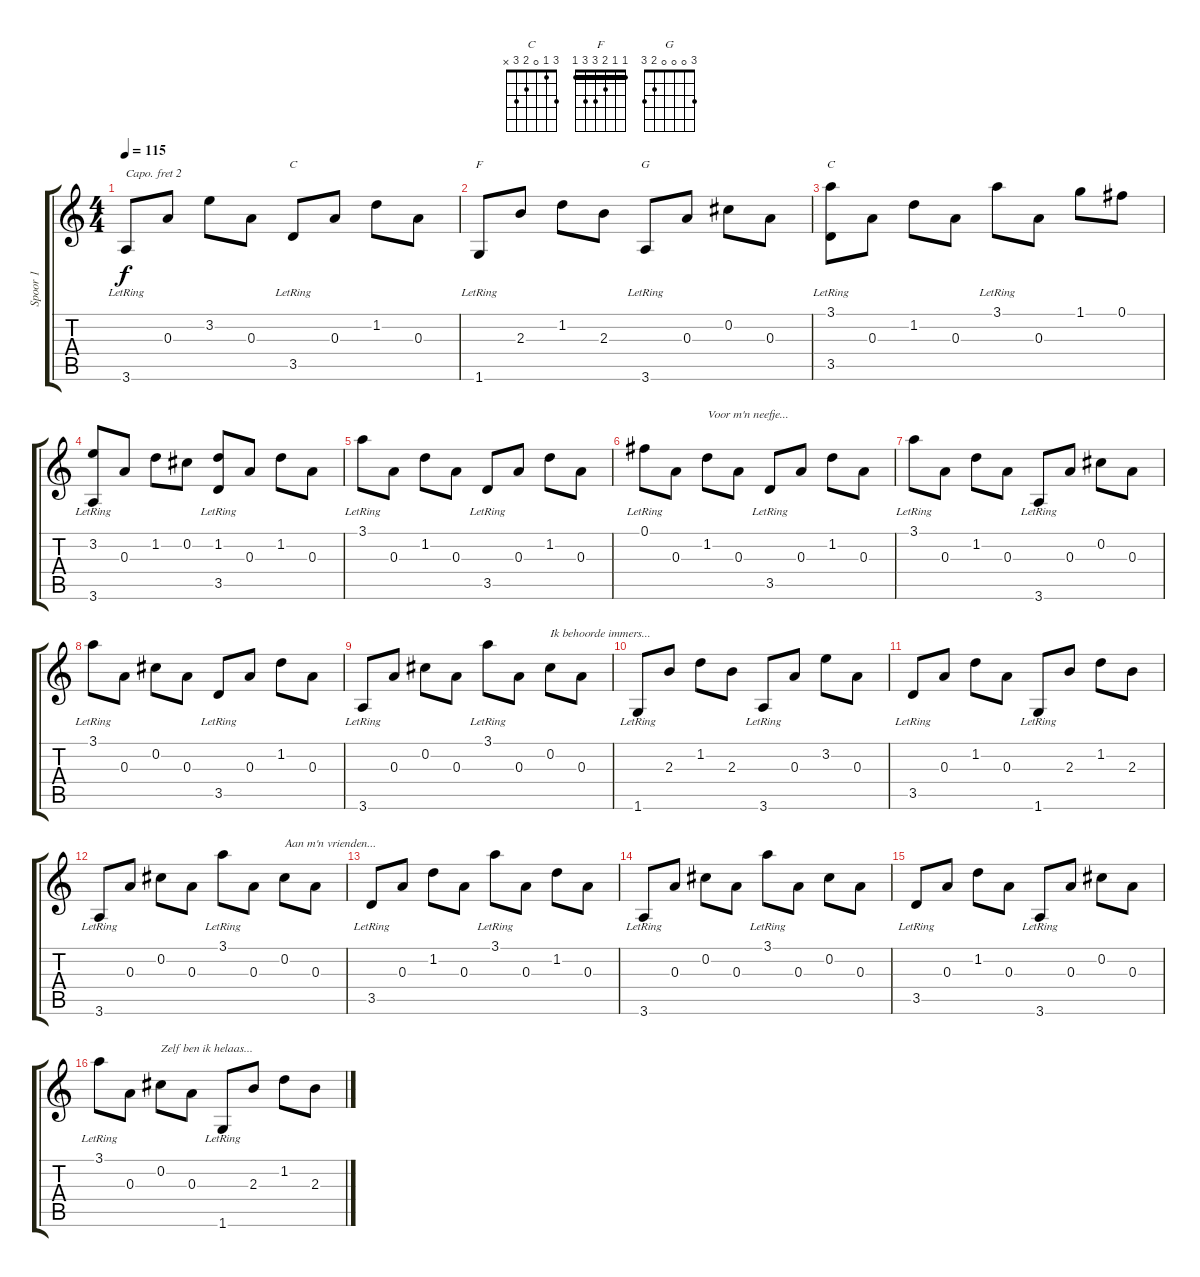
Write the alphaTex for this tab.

\track ("Spoor 1" "Spoor 1") {instrument acousticguitarsteel}
\staff {score tabs}
\capo 2
\tuning (E4 B3 G3 D3 A2 E2) {hide}
\chord ("C" 0 1 0 2 3 x)
\chord ("F" 1 1 2 3 3 1) {barre 1}
\chord ("G" 3 0 0 0 2 3)
\chord ("C" 3 1 0 2 3 x)
\ts (4 4)
\tempo 115
\clef g2
\ks c
3.6{lr}.8{dy f} 0.3.8 3.2.8 0.3.8 3.5{lr}.8{ch "C"} 0.3.8 1.2.8 0.3.8 |
1.6{lr}.8{ch "F"} 2.3.8 1.2.8 2.3.8 3.6{lr}.8{ch "G"} 0.3.8 0.2.8 0.3.8 |
(3.1{lr} 3.5{lr}).8{ch "C"} 0.3.8 1.2.8 0.3.8 3.1{lr}.8 0.3.8 1.1.8 0.1.8 |
(3.2{lr} 3.6{lr}).8 0.3.8 1.2.8 0.2.8 (1.2{lr} 3.5{lr}).8 0.3.8 1.2.8 0.3.8 |
3.1{lr}.8 0.3.8 1.2.8 0.3.8 3.5{lr}.8 0.3.8 1.2.8 0.3.8 |
0.1{lr}.8 0.3.8 1.2.8{txt "Voor m'n neefje..."} 0.3.8 3.5{lr}.8 0.3.8 1.2.8 0.3.8 |
3.1{lr}.8 0.3.8 1.2.8 0.3.8 3.6{lr}.8 0.3.8 0.2.8 0.3.8 |
3.1{lr}.8 0.3.8 0.2.8 0.3.8 3.5{lr}.8 0.3.8 1.2.8 0.3.8 |
3.6{lr}.8 0.3.8 0.2.8 0.3.8 3.1{lr}.8 0.3.8 0.2.8{txt "Ik behoorde immers..."} 0.3.8 |
1.6{lr}.8 2.3.8 1.2.8 2.3.8 3.6{lr}.8 0.3.8 3.2.8 0.3.8 |
3.5{lr}.8 0.3.8 1.2.8 0.3.8 1.6{lr}.8 2.3.8 1.2.8 2.3.8 |
3.6{lr}.8 0.3.8 0.2.8 0.3.8 3.1{lr}.8 0.3.8 0.2.8{txt "Aan m'n vrienden..."} 0.3.8 |
3.5{lr}.8 0.3.8 1.2.8 0.3.8 3.1{lr}.8 0.3.8 1.2.8 0.3.8 |
3.6{lr}.8 0.3.8 0.2.8 0.3.8 3.1{lr}.8 0.3.8 0.2.8 0.3.8 |
3.5{lr}.8 0.3.8 1.2.8 0.3.8 3.6{lr}.8 0.3.8 0.2.8 0.3.8 |
3.1{lr}.8 0.3.8 0.2.8{txt "Zelf ben ik helaas..."} 0.3.8 1.6{lr}.8 2.3.8 1.2.8 2.3.8
